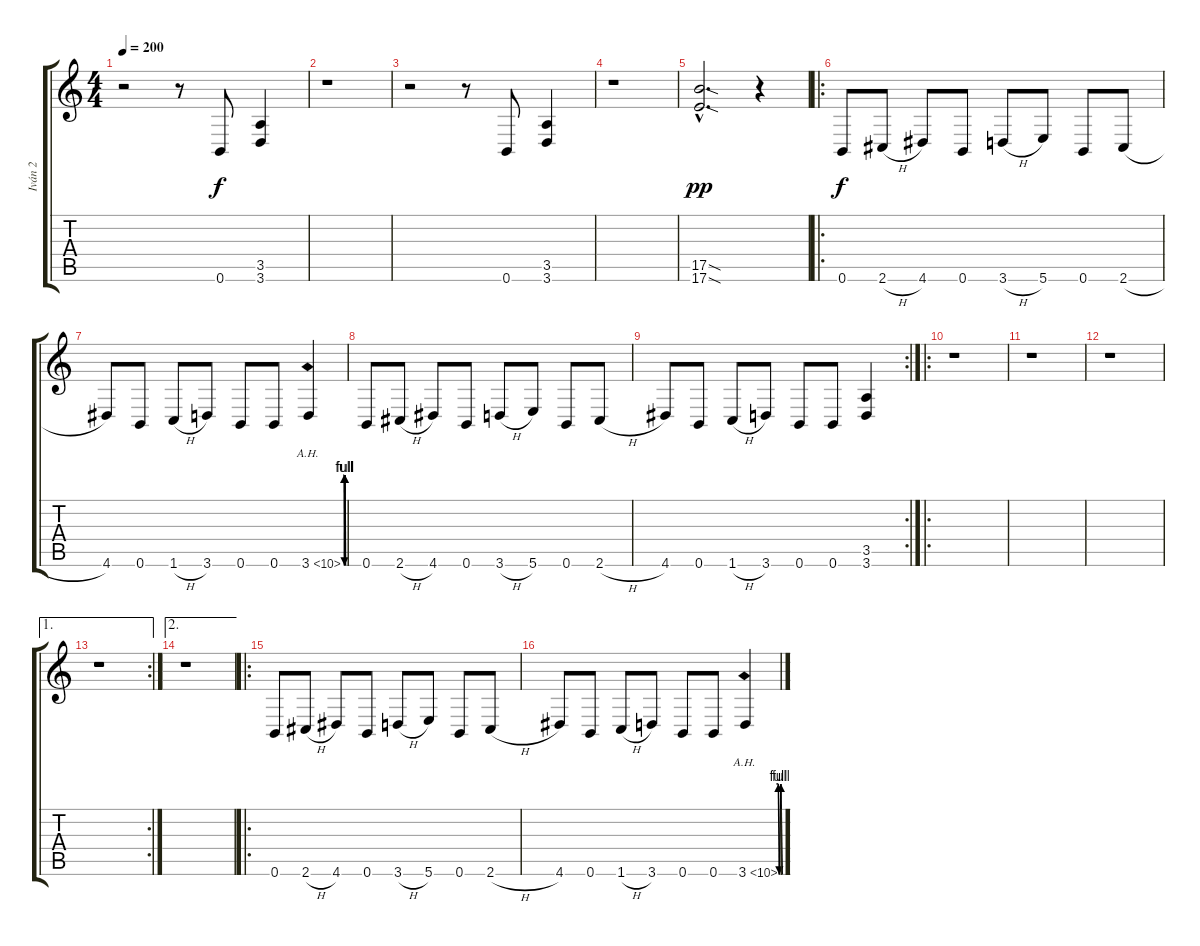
\track ("Iván 2" "Iván 2") {instrument distortionguitar}
\staff {score tabs}
\tuning (Db4 Ab3 E3 B2 Gb2 B1) {hide}
\ts (4 4)
\tempo 200
\clef g2
\ks c
r.2{dy f} r.8 0.6.8 (3.5 3.6).4 |
r.1 |
r.2 r.8 0.6.8 (3.5 3.6).4 |
r.1 |
(17.5{sod hac} 17.6{sod hac}).2{d dy pp} r.4 |
\ro
0.6.8{dy f} 2.6{h}.8 4.6.8 0.6.8 3.6{h}.8 5.6.8 0.6.8 2.6{h}.8 |
4.6.8 0.6.8 1.6{h}.8 3.6.8 0.6.8 0.6.8 3.6{be (custom 0 0 14 4 30 0 40 4 60 4) ah 7}.4{instrument guitarharmonics} |
0.6.8{instrument distortionguitar} 2.6{h}.8 4.6.8 0.6.8 3.6{h}.8 5.6.8 0.6.8 2.6{h}.8 |
\rc 2
4.6.8 0.6.8 1.6{h}.8 3.6.8 0.6.8 0.6.8 (3.5 3.6).4 |
\ro
r.1 |
r.1 |
r.1 |
\ae 1
\rc 2
r.1 |
\ae 2
r.1 |
\ro
0.6.8 2.6{h}.8 4.6.8 0.6.8 3.6{h}.8 5.6.8 0.6.8 2.6{h}.8 |
4.6.8 0.6.8 1.6{h}.8 3.6.8 0.6.8 0.6.8 3.6{be (custom 0 0 14 4 30 0 40 4 60 4) ah 7}.4{instrument guitarharmonics}
